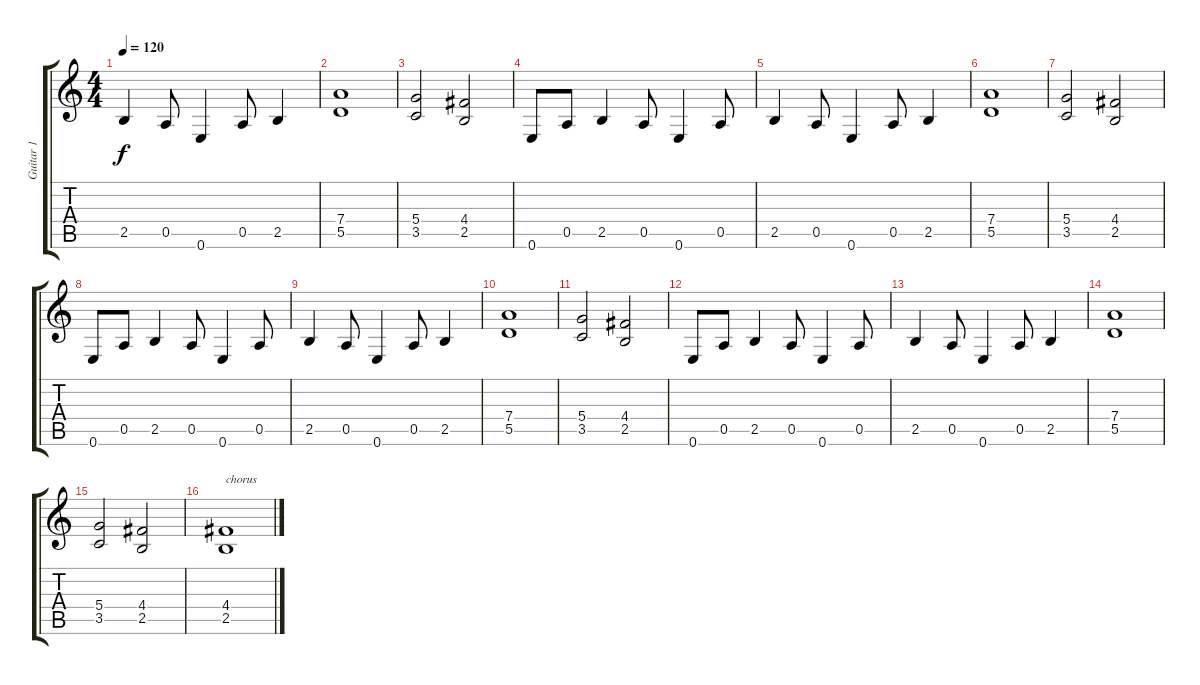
\track ("Guitar 1" "Guitar 1") {instrument distortionguitar}
\staff {score tabs}
\tuning (E4 B3 G3 D3 A2 E2) {hide}
\ts (4 4)
\tempo 120
\clef g2
\ks c
2.5.4{dy f} 0.5.8 0.6.4 0.5.8 2.5.4 |
(7.4 5.5).1 |
(5.4 3.5).2 (4.4 2.5).2 |
0.6.8 0.5.8 2.5.4 0.5.8 0.6.4 0.5.8 |
2.5.4 0.5.8 0.6.4 0.5.8 2.5.4 |
(7.4 5.5).1 |
(5.4 3.5).2 (4.4 2.5).2 |
0.6.8 0.5.8 2.5.4 0.5.8 0.6.4 0.5.8 |
2.5.4 0.5.8 0.6.4 0.5.8 2.5.4 |
(7.4 5.5).1 |
(5.4 3.5).2 (4.4 2.5).2 |
0.6.8 0.5.8 2.5.4 0.5.8 0.6.4 0.5.8 |
2.5.4 0.5.8 0.6.4 0.5.8 2.5.4 |
(7.4 5.5).1 |
(5.4 3.5).2 (4.4 2.5).2 |
(4.4 2.5).1{txt "chorus"}
